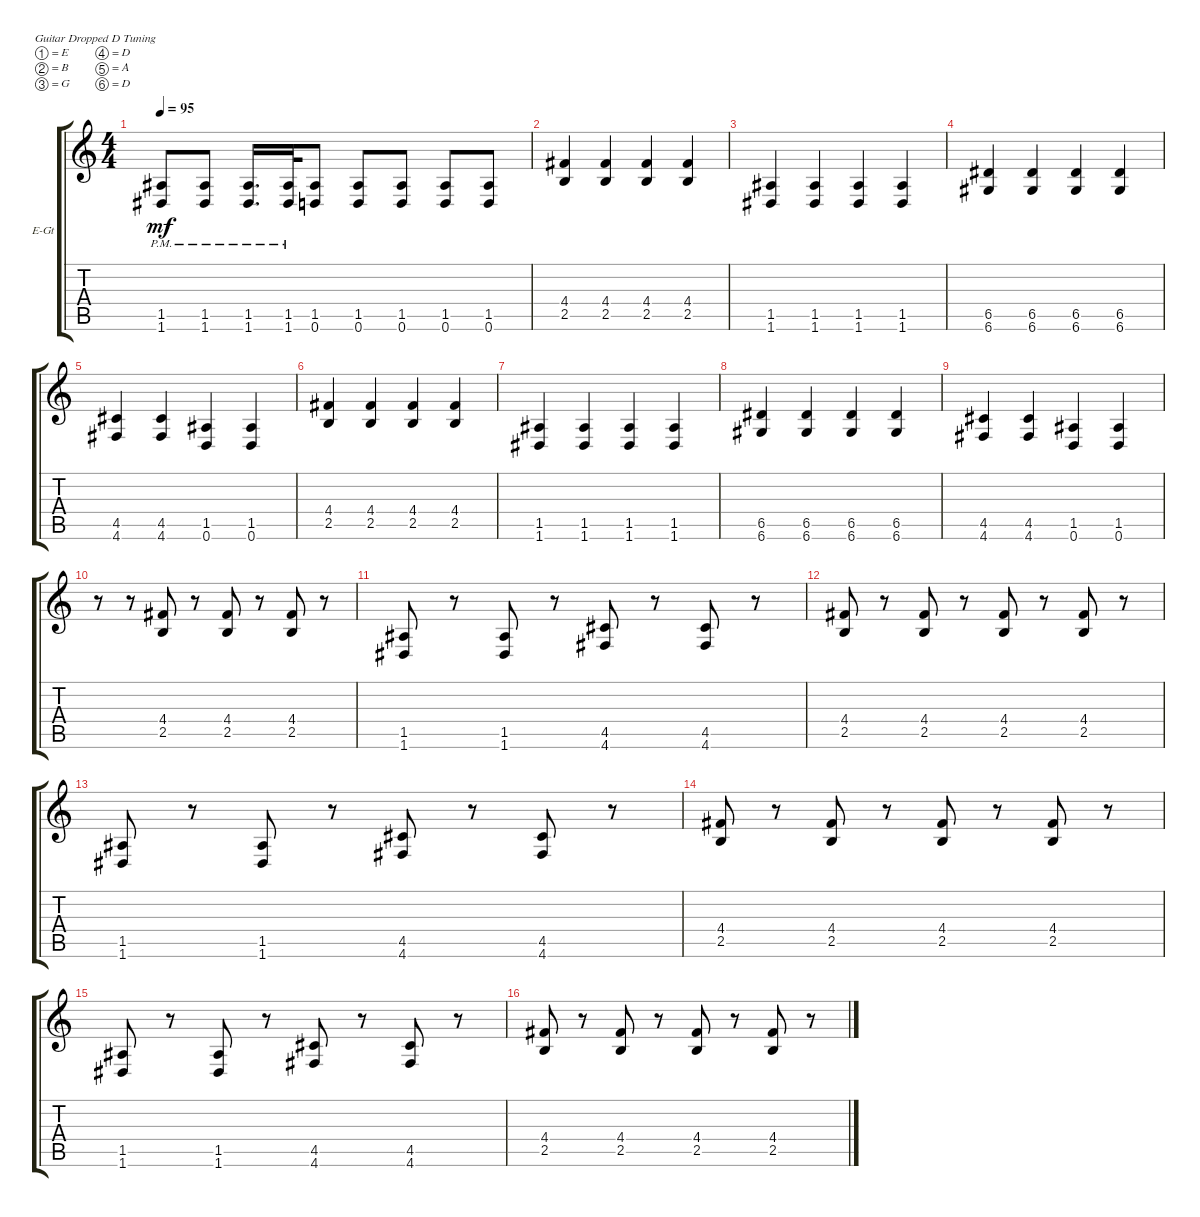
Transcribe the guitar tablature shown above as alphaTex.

\defaultSystemsLayout 4
\bracketExtendMode groupsimilarinstruments
\firstSystemTrackNameOrientation horizontal
\otherSystemsTrackNameOrientation horizontal
\track ("Electric Guitar" "E-Gt") {instrument distortionguitar}
\staff {score tabs}
\tuning (E4 B3 G3 D3 A2 D2)
\ts (4 4)
\tempo 95
\clef g2
\ks c
(1.5{pm} 1.6{pm}).8{dy mf} (1.6{pm} 1.5{pm}).8 (1.6{pm} 1.5{pm}).16{d} (1.6{pm} 1.5{pm}).32 (0.6 1.5).8 (0.6 1.5).8 (0.6 1.5).8 (0.6 1.5).8 (0.6 1.5).8 |
(2.5 4.4).4 (4.4 2.5).4 (2.5 4.4).4 (4.4 2.5).4 |
(1.6 1.5).4 (1.5 1.6).4 (1.6 1.5).4 (1.5 1.6).4 |
(6.6 6.5).4 (6.5 6.6).4 (6.6 6.5).4 (6.5 6.6).4 |
(4.6 4.5).4 (4.5 4.6).4 (0.6 1.5).4 (1.5 0.6).4 |
(2.5 4.4).4 (4.4 2.5).4 (2.5 4.4).4 (4.4 2.5).4 |
(1.6 1.5).4 (1.5 1.6).4 (1.6 1.5).4 (1.5 1.6).4 |
(6.6 6.5).4 (6.5 6.6).4 (6.6 6.5).4 (6.5 6.6).4 |
(4.6 4.5).4 (4.5 4.6).4 (0.6 1.5).4 (1.5 0.6).4 |
r.8 r.8 (2.5 4.4).8 r.8 (2.5 4.4).8 r.8 (4.4 2.5).8 r.8 |
(1.6 1.5).8 r.8 (1.5 1.6).8 r.8 (4.5 4.6).8 r.8 (4.5 4.6).8 r.8 |
(2.5 4.4).8 r.8 (2.5 4.4).8 r.8 (2.5 4.4).8 r.8 (4.4 2.5).8 r.8 |
(1.6 1.5).8 r.8 (1.5 1.6).8 r.8 (4.5 4.6).8 r.8 (4.5 4.6).8 r.8 |
(2.5 4.4).8 r.8 (2.5 4.4).8 r.8 (2.5 4.4).8 r.8 (4.4 2.5).8 r.8 |
(1.6 1.5).8 r.8 (1.5 1.6).8 r.8 (4.5 4.6).8 r.8 (4.5 4.6).8 r.8 |
(2.5 4.4).8 r.8 (2.5 4.4).8 r.8 (2.5 4.4).8 r.8 (4.4 2.5).8 r.8
